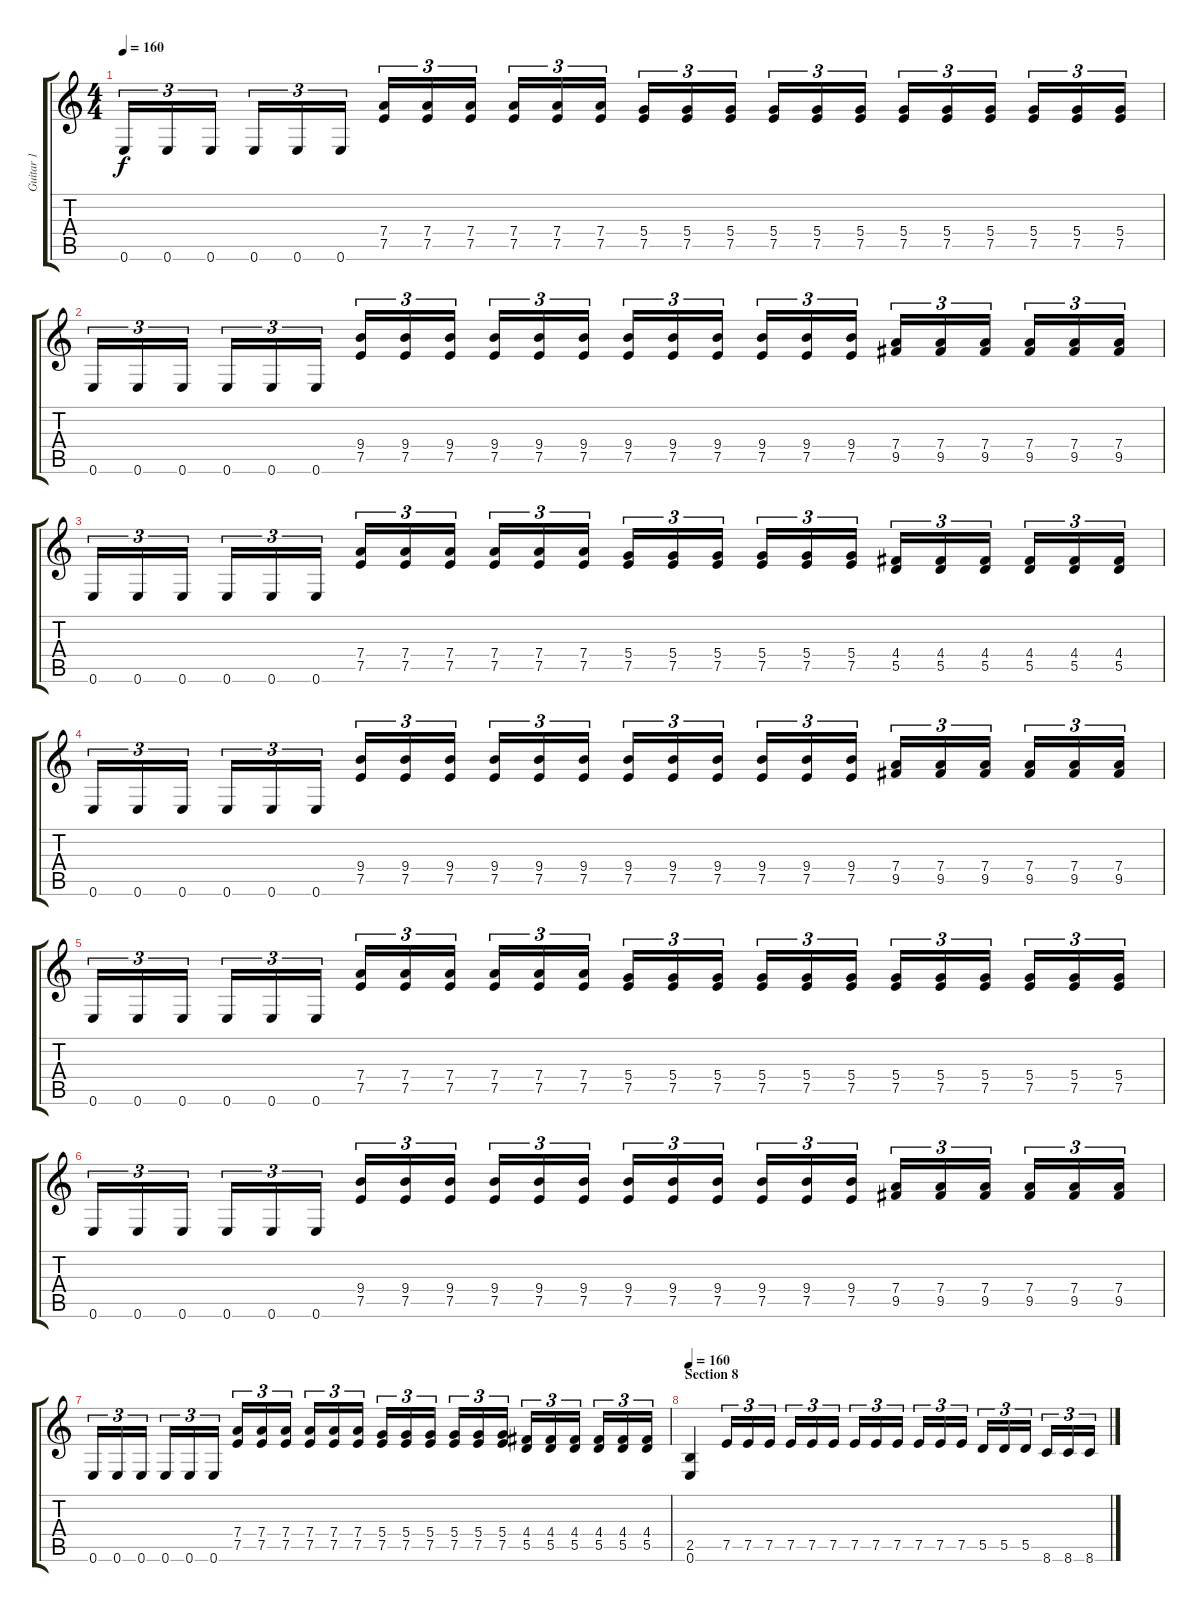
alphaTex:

\track ("Guitar 1" "Guitar 1") {instrument distortionguitar}
\staff {score tabs}
\tuning (E4 B3 G3 D3 A2 E2) {hide}
\ts (4 4)
\tempo 160
\clef g2
\ks c
0.6.16{tu (3 2) dy f} 0.6.16{tu (3 2)} 0.6.16{tu (3 2)} 0.6.16{tu (3 2)} 0.6.16{tu (3 2)} 0.6.16{tu (3 2)} (7.4 7.5).16{tu (3 2)} (7.4 7.5).16{tu (3 2)} (7.4 7.5).16{tu (3 2)} (7.4 7.5).16{tu (3 2)} (7.4 7.5).16{tu (3 2)} (7.4 7.5).16{tu (3 2)} (5.4 7.5).16{tu (3 2)} (5.4 7.5).16{tu (3 2)} (5.4 7.5).16{tu (3 2)} (5.4 7.5).16{tu (3 2)} (5.4 7.5).16{tu (3 2)} (5.4 7.5).16{tu (3 2)} (5.4 7.5).16{tu (3 2)} (5.4 7.5).16{tu (3 2)} (5.4 7.5).16{tu (3 2)} (5.4 7.5).16{tu (3 2)} (5.4 7.5).16{tu (3 2)} (5.4 7.5).16{tu (3 2)} |
0.6.16{tu (3 2)} 0.6.16{tu (3 2)} 0.6.16{tu (3 2)} 0.6.16{tu (3 2)} 0.6.16{tu (3 2)} 0.6.16{tu (3 2)} (9.4 7.5).16{tu (3 2)} (9.4 7.5).16{tu (3 2)} (9.4 7.5).16{tu (3 2)} (9.4 7.5).16{tu (3 2)} (9.4 7.5).16{tu (3 2)} (9.4 7.5).16{tu (3 2)} (9.4 7.5).16{tu (3 2)} (9.4 7.5).16{tu (3 2)} (9.4 7.5).16{tu (3 2)} (9.4 7.5).16{tu (3 2)} (9.4 7.5).16{tu (3 2)} (9.4 7.5).16{tu (3 2)} (7.4 9.5).16{tu (3 2)} (7.4 9.5).16{tu (3 2)} (7.4 9.5).16{tu (3 2)} (7.4 9.5).16{tu (3 2)} (7.4 9.5).16{tu (3 2)} (7.4 9.5).16{tu (3 2)} |
0.6.16{tu (3 2)} 0.6.16{tu (3 2)} 0.6.16{tu (3 2)} 0.6.16{tu (3 2)} 0.6.16{tu (3 2)} 0.6.16{tu (3 2)} (7.4 7.5).16{tu (3 2)} (7.4 7.5).16{tu (3 2)} (7.4 7.5).16{tu (3 2)} (7.4 7.5).16{tu (3 2)} (7.4 7.5).16{tu (3 2)} (7.4 7.5).16{tu (3 2)} (5.4 7.5).16{tu (3 2)} (5.4 7.5).16{tu (3 2)} (5.4 7.5).16{tu (3 2)} (5.4 7.5).16{tu (3 2)} (5.4 7.5).16{tu (3 2)} (5.4 7.5).16{tu (3 2)} (4.4 5.5).16{tu (3 2)} (4.4 5.5).16{tu (3 2)} (4.4 5.5).16{tu (3 2)} (4.4 5.5).16{tu (3 2)} (4.4 5.5).16{tu (3 2)} (4.4 5.5).16{tu (3 2)} |
0.6.16{tu (3 2)} 0.6.16{tu (3 2)} 0.6.16{tu (3 2)} 0.6.16{tu (3 2)} 0.6.16{tu (3 2)} 0.6.16{tu (3 2)} (9.4 7.5).16{tu (3 2)} (9.4 7.5).16{tu (3 2)} (9.4 7.5).16{tu (3 2)} (9.4 7.5).16{tu (3 2)} (9.4 7.5).16{tu (3 2)} (9.4 7.5).16{tu (3 2)} (9.4 7.5).16{tu (3 2)} (9.4 7.5).16{tu (3 2)} (9.4 7.5).16{tu (3 2)} (9.4 7.5).16{tu (3 2)} (9.4 7.5).16{tu (3 2)} (9.4 7.5).16{tu (3 2)} (7.4 9.5).16{tu (3 2)} (7.4 9.5).16{tu (3 2)} (7.4 9.5).16{tu (3 2)} (7.4 9.5).16{tu (3 2)} (7.4 9.5).16{tu (3 2)} (7.4 9.5).16{tu (3 2)} |
0.6.16{tu (3 2)} 0.6.16{tu (3 2)} 0.6.16{tu (3 2)} 0.6.16{tu (3 2)} 0.6.16{tu (3 2)} 0.6.16{tu (3 2)} (7.4 7.5).16{tu (3 2)} (7.4 7.5).16{tu (3 2)} (7.4 7.5).16{tu (3 2)} (7.4 7.5).16{tu (3 2)} (7.4 7.5).16{tu (3 2)} (7.4 7.5).16{tu (3 2)} (5.4 7.5).16{tu (3 2)} (5.4 7.5).16{tu (3 2)} (5.4 7.5).16{tu (3 2)} (5.4 7.5).16{tu (3 2)} (5.4 7.5).16{tu (3 2)} (5.4 7.5).16{tu (3 2)} (5.4 7.5).16{tu (3 2)} (5.4 7.5).16{tu (3 2)} (5.4 7.5).16{tu (3 2)} (5.4 7.5).16{tu (3 2)} (5.4 7.5).16{tu (3 2)} (5.4 7.5).16{tu (3 2)} |
0.6.16{tu (3 2)} 0.6.16{tu (3 2)} 0.6.16{tu (3 2)} 0.6.16{tu (3 2)} 0.6.16{tu (3 2)} 0.6.16{tu (3 2)} (9.4 7.5).16{tu (3 2)} (9.4 7.5).16{tu (3 2)} (9.4 7.5).16{tu (3 2)} (9.4 7.5).16{tu (3 2)} (9.4 7.5).16{tu (3 2)} (9.4 7.5).16{tu (3 2)} (9.4 7.5).16{tu (3 2)} (9.4 7.5).16{tu (3 2)} (9.4 7.5).16{tu (3 2)} (9.4 7.5).16{tu (3 2)} (9.4 7.5).16{tu (3 2)} (9.4 7.5).16{tu (3 2)} (7.4 9.5).16{tu (3 2)} (7.4 9.5).16{tu (3 2)} (7.4 9.5).16{tu (3 2)} (7.4 9.5).16{tu (3 2)} (7.4 9.5).16{tu (3 2)} (7.4 9.5).16{tu (3 2)} |
0.6.16{tu (3 2)} 0.6.16{tu (3 2)} 0.6.16{tu (3 2)} 0.6.16{tu (3 2)} 0.6.16{tu (3 2)} 0.6.16{tu (3 2)} (7.4 7.5).16{tu (3 2)} (7.4 7.5).16{tu (3 2)} (7.4 7.5).16{tu (3 2)} (7.4 7.5).16{tu (3 2)} (7.4 7.5).16{tu (3 2)} (7.4 7.5).16{tu (3 2)} (5.4 7.5).16{tu (3 2)} (5.4 7.5).16{tu (3 2)} (5.4 7.5).16{tu (3 2)} (5.4 7.5).16{tu (3 2)} (5.4 7.5).16{tu (3 2)} (5.4 7.5).16{tu (3 2)} (4.4 5.5).16{tu (3 2)} (4.4 5.5).16{tu (3 2)} (4.4 5.5).16{tu (3 2)} (4.4 5.5).16{tu (3 2)} (4.4 5.5).16{tu (3 2)} (4.4 5.5).16{tu (3 2)} |
\section ("" "Section 8")
\tempo 160
(2.5 0.6).4 7.5.16{tu (3 2)} 7.5.16{tu (3 2)} 7.5.16{tu (3 2)} 7.5.16{tu (3 2)} 7.5.16{tu (3 2)} 7.5.16{tu (3 2)} 7.5.16{tu (3 2)} 7.5.16{tu (3 2)} 7.5.16{tu (3 2)} 7.5.16{tu (3 2)} 7.5.16{tu (3 2)} 7.5.16{tu (3 2)} 5.5.16{tu (3 2)} 5.5.16{tu (3 2)} 5.5.16{tu (3 2)} 8.6.16{tu (3 2)} 8.6.16{tu (3 2)} 8.6.16{tu (3 2)}
